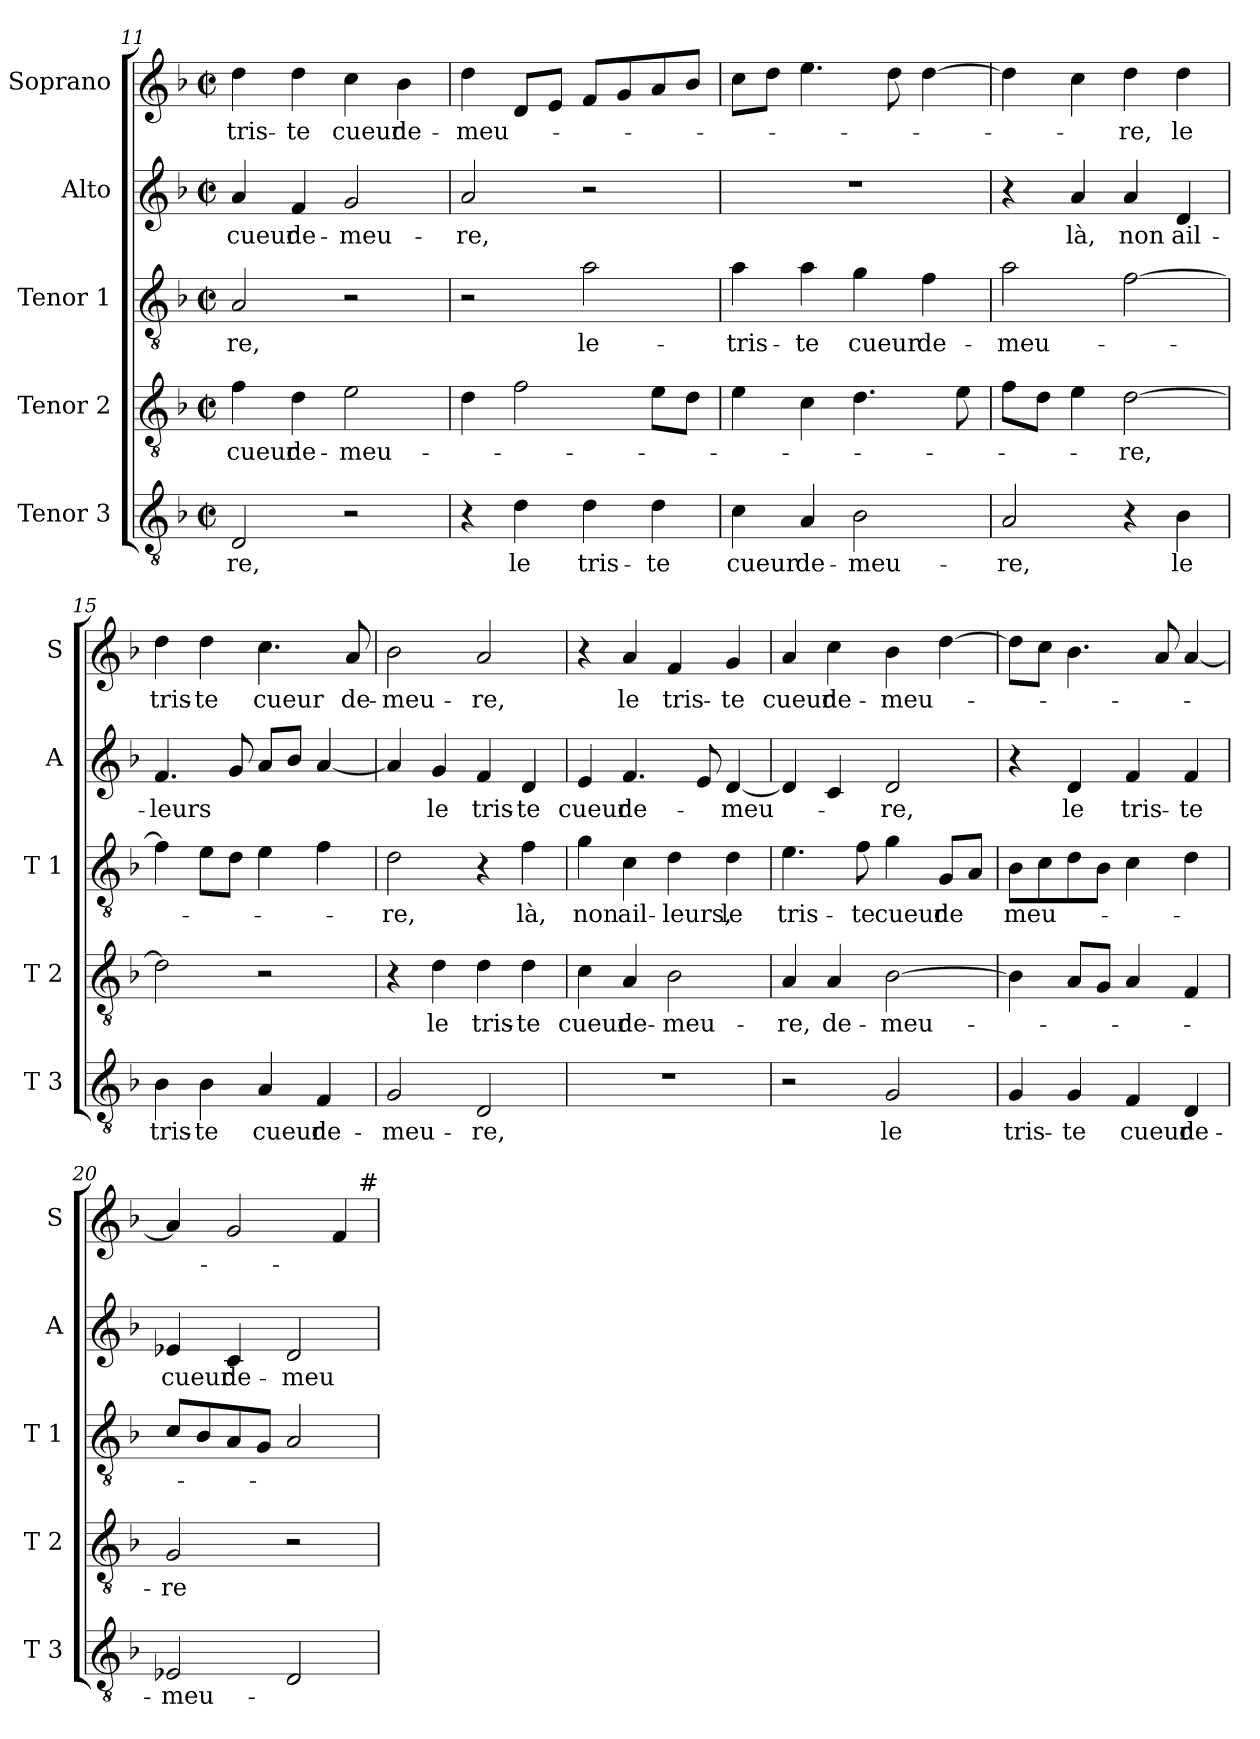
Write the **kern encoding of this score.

**kern	**text	**kern	**text	**kern	**text	**kern	**text	**kern	**text
*part5	*part5	*part4	*part4	*part3	*part3	*part2	*part2	*part1	*part1
*staff5	*staff5	*staff4	*staff4	*staff3	*staff3	*staff2	*staff2	*staff1	*staff1
*I"Tenor 3	*	*I"Tenor 2	*	*I"Tenor 1	*	*I"Alto	*	*I"Soprano	*
*I'T 3	*	*I'T 2	*	*I'T 1	*	*I'A	*	*I'S	*
!!LO:PB:g=z
*clefGv2	*	*clefGv2	*	*clefGv2	*	*clefG2	*	*clefG2	*
*k[b-]	*	*k[b-]	*	*k[b-]	*	*k[b-]	*	*k[b-]	*
*F:	*	*F:	*	*F:	*	*F:	*	*F:	*
*M2/2	*	*M2/2	*	*M2/2	*	*M2/2	*	*M2/2	*
*met(c|)	*	*met(c|)	*	*met(c|)	*	*met(c|)	*	*met(c|)	*
=11	=11	=11	=11	=11	=11	=11	=11	=11	=11
2D/	-re,	4f\	cueur	2A/	-re,	4a/	cueur	4dd\	tris-
.	.	4d\	de-	.	.	4f/	de-	4dd\	-te
2r	.	2e\	-meu-	2r	.	2g/	-meu-	4cc\	cueur
.	.	.	.	.	.	.	.	4b-\	de-
=12	=12	=12	=12	=12	=12	=12	=12	=12	=12
4r	.	4d\	.	2r	.	2a/	-re,	4dd\	-meu-
4d\	le	2f\	.	.	.	.	.	8d/L	.
.	.	.	.	.	.	.	.	8e/J	.
4d\	tris-	.	.	2a\	le-	2r	.	8f/L	.
.	.	.	.	.	.	.	.	8g/	.
4d\	-te	8e\L	.	.	.	.	.	8a/	.
.	.	8d\J	.	.	.	.	.	8b-/J	.
=13	=13	=13	=13	=13	=13	=13	=13	=13	=13
4c\	cueur	4e\	.	4a\	-tris-	1r	.	8cc\L	.
.	.	.	.	.	.	.	.	8dd\J	.
4A/	de-	4c\	.	4a\	-te	.	.	4.ee\	.
2B-\	-meu-	4.d\	.	4g\	cueur	.	.	.	.
.	.	.	.	.	.	.	.	8dd\	.
.	.	.	.	4f\	de-	.	.	[4dd\	.
.	.	8e\	.	.	.	.	.	.	.
=14	=14	=14	=14	=14	=14	=14	=14	=14	=14
2A/	-re,	8f\L	.	2a\	-meu-	4r	.	4dd\]	.
.	.	8d\J	.	.	.	.	.	.	.
.	.	4e\	.	.	.	4a/	là,	4cc\	.
4r	.	[2d\	-re,	[2f\	.	4a/	non	4dd\	-re,
4B-\	le	.	.	.	.	4d/	ail-	4dd\	le
=15	=15	=15	=15	=15	=15	=15	=15	=15	=15
4B-\	tris-	2d\]	.	4f\]	.	4.f/	-leurs	4dd\	tris-
4B-\	-te	.	.	8e\L	.	.	.	4dd\	-te
.	.	.	.	8d\J	.	8g/	.	.	.
4A/	cueur	2r	.	4e\	.	8a/L	.	4.cc\	cueur
.	.	.	.	.	.	8b-/J	.	.	.
4F/	de-	.	.	4f\	.	[4a/	.	.	.
.	.	.	.	.	.	.	.	8a/	de-
!!LO:LB:g=z
=16	=16	=16	=16	=16	=16	=16	=16	=16	=16
2G/	-meu-	4r	.	2d\	-re,	4a/]	.	2b-\	-meu-
.	.	4d\	le	.	.	4g/	le	.	.
2D/	-re,	4d\	tris-	4r	.	4f/	tris-	2a/	-re,
.	.	4d\	-te	4f\	là,	4d/	-te	.	.
=17	=17	=17	=17	=17	=17	=17	=17	=17	=17
1r	.	4c\	cueur	4g\	non	4e/	cueur	4r	.
.	.	4A/	de-	4c\	ail-	4.f/	de-	4a/	le
.	.	2B-\	-meu-	4d\	-leurs,	.	.	4f/	tris-
.	.	.	.	.	.	8e/	.	.	.
.	.	.	.	4d\	le	[4d/	-meu-	4g/	-te
=18	=18	=18	=18	=18	=18	=18	=18	=18	=18
2r	.	4A/	-re,	4.e\	tris-	4d/]	.	4a/	cueur
.	.	4A/	de-	.	.	4c/	.	4cc\	de-
.	.	.	.	8f\	-te	.	.	.	.
2G/	le	[2B-\	-meu-	4g\	cueur	2d/	-re,	4b-\	-meu-
.	.	.	.	8G/L	de	.	.	[4dd\	.
.	.	.	.	8A/J	.	.	.	.	.
=19	=19	=19	=19	=19	=19	=19	=19	=19	=19
4G/	tris-	4B-\]	.	8B-\L	meu-	4r	.	8dd\L]	.
.	.	.	.	8c\	.	.	.	8cc\J	.
4G/	-te	8A/L	.	8d\	.	4d/	le	4.b-\	.
.	.	8G/J	.	8B-\J	.	.	.	.	.
4F/	cueur	4A/	.	4c\	.	4f/	tris-	.	.
.	.	.	.	.	.	.	.	8a/	.
4D/	de-	4F/	.	4d\	.	4f/	-te	[4a/	.
=20	=20	=20	=20	=20	=20	=20	=20	=20	=20
2E-X/	-meu-	2G/	-re	8c/L	.	4e-X/	cueur	4a/]	.
.	.	.	.	8B-/	.	.	.	.	.
.	.	.	.	8A/	.	4c/	de-	2g/	.
.	.	.	.	8G/J	.	.	.	.	.
2D/	.	2r	.	2A/	.	2d/	-meu-	.	.
.	.	.	.	.	.	.	.	4f/	.
!	!	!	!	!	!	!	!	!LO:TX:a:t=#	!
=	=	=	=	=	=	=	=	=	=
*-	*-	*-	*-	*-	*-	*-	*-	*-	*-
